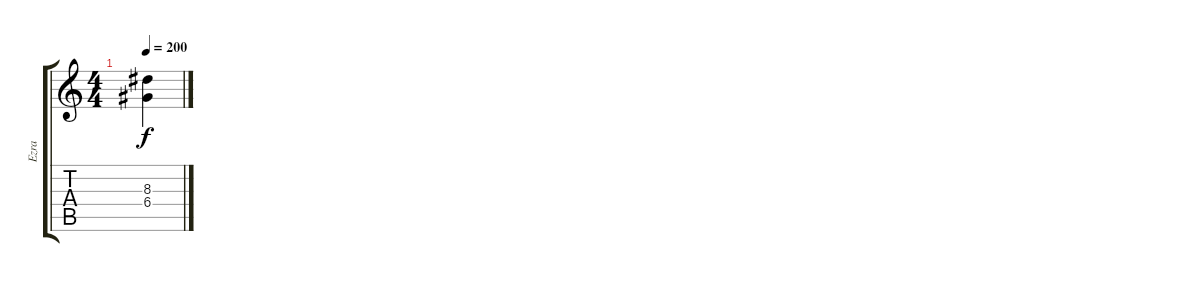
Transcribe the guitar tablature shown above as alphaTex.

\track ("Ezra" "Ezra") {instrument distortionguitar}
\staff {score tabs}
\tuning (E4 B3 G3 D3 A2 E2) {hide}
\ts (4 4)
\tempo 200
\clef g2
\ks c
(8.3 6.4).4{dy f}
